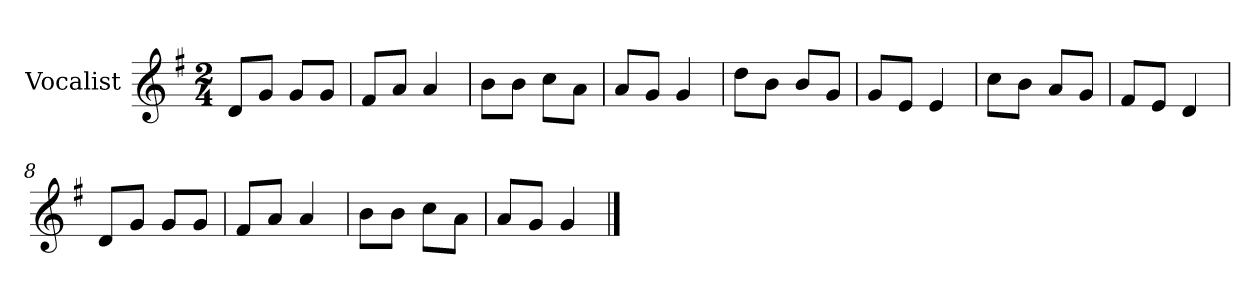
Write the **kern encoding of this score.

**kern
*part1
*staff1
*I"Vocalist
*k[f#]
*G:
*M2/4
=
8dL
8gJ
8gL
8gJ
=1
8f#L
8aJ
4a
=2
8bL
8bJ
8ccL
8aJ
=3
8aL
8gJ
4g
=4
8ddL
8bJ
8bL
8gJ
=5
8gL
8eJ
4e
=6
8ccL
8bJ
8aL
8gJ
=7
8f#L
8eJ
4d
=8
8dL
8gJ
8gL
8gJ
=9
8f#L
8aJ
4a
=10
8bL
8bJ
8ccL
8aJ
=11
8aL
8gJ
4g
==
*-
